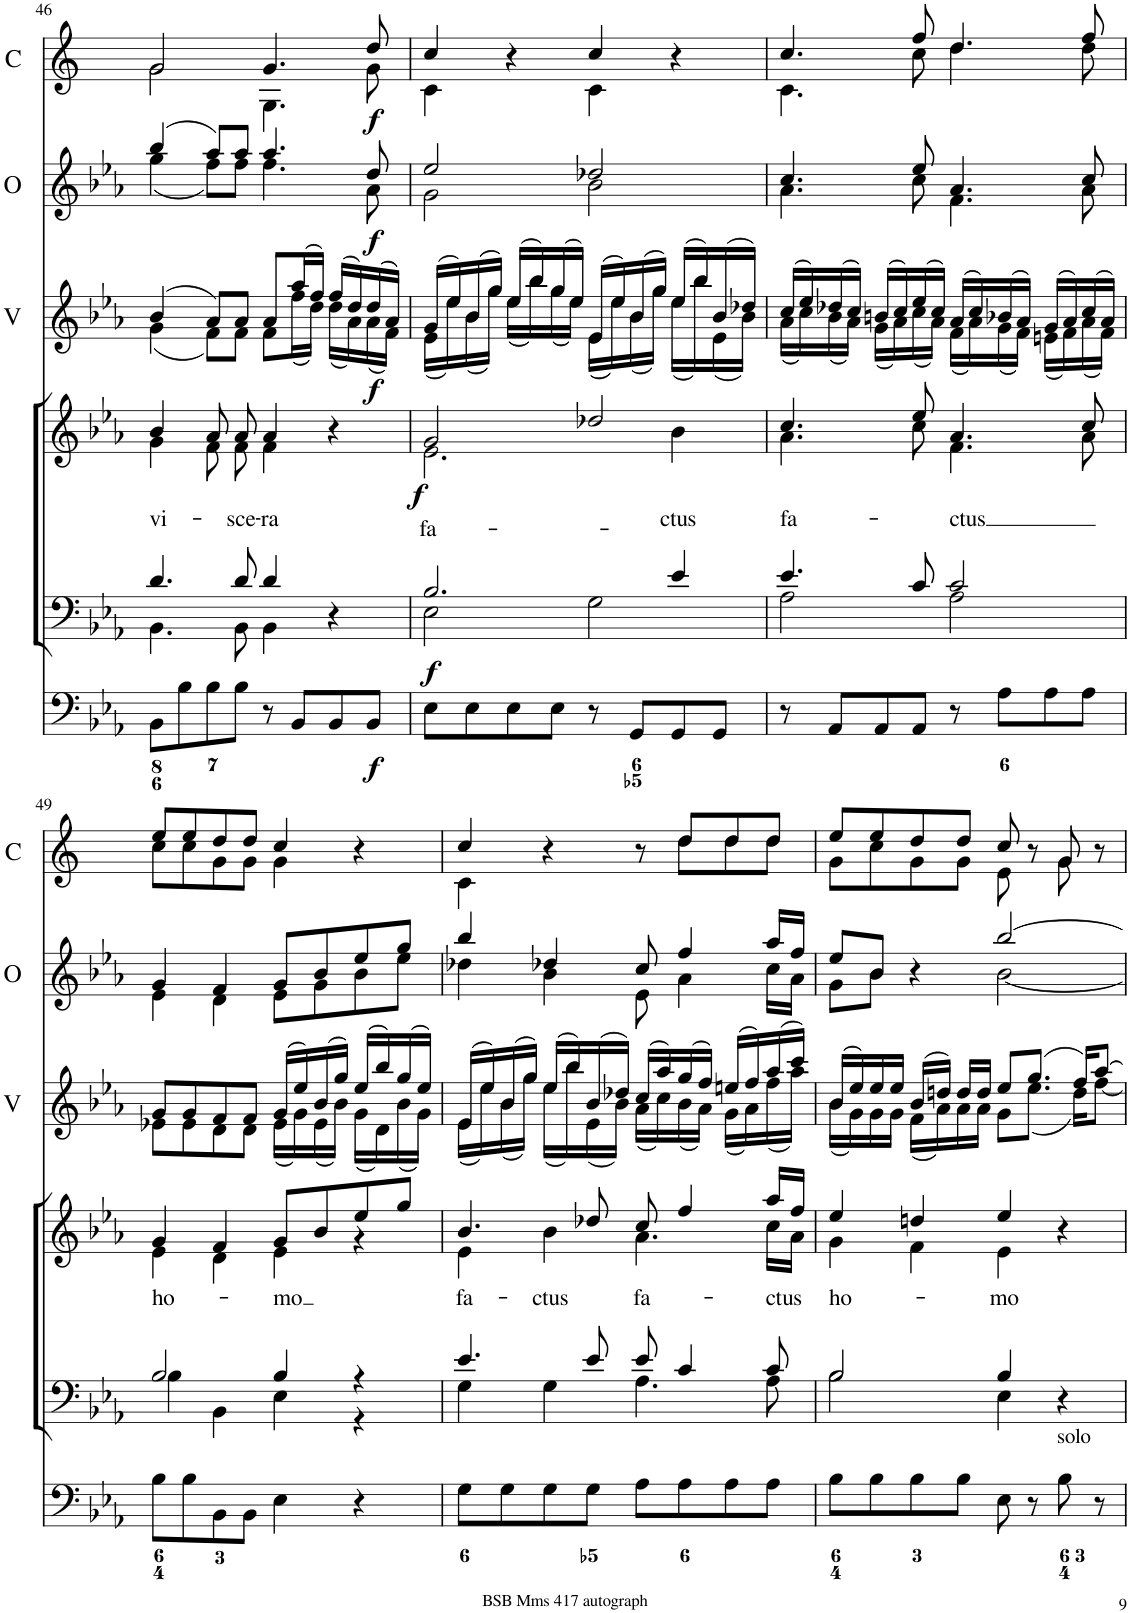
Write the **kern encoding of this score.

**kern	**dynam	**kern	**dynam	**kern	**text	**dynam	**kern	**dynam	**kern	**dynam	**kern	**dynam	**kern	**dynam	**kern	**dynam
*part8	*part8	*part7	*part7	*part6	*part6	*part6	*part5	*part5	*part4	*part4	*part3	*part3	*part2	*part2	*part1	*part1
*staff8	*staff8	*staff7	*staff7	*staff6	*staff6	*staff6	*staff5	*staff5	*staff4	*staff4	*staff3	*staff3	*staff2	*staff2	*staff1	*staff1
*I"Organ	*	*I"Voice	*	*I"Voice	*	*	*I"Violin	*	*I"Violin	*	*I"2 Violini	*	*I"2 Oboi	*	*I"2 Corni in Eb	*
*	*	*	*	*	*	*	*I'Vln.	*	*I'Vln.	*	*I'V	*	*I'O	*	*I'C	*
!!LO:PB:g=z
*clefF4	*	*clefF4	*	*clefG2	*	*	*clefG2	*	*clefG2	*	*clefG2	*	*clefG2	*	*clefG2	*
*	*	*	*	*	*	*	*	*	*	*	*	*	*	*	*Trd5c9	*
*k[b-e-a-]	*	*k[b-e-a-]	*	*k[b-e-a-]	*	*	*k[b-e-a-]	*	*k[b-e-a-]	*	*k[b-e-a-]	*	*k[b-e-a-]	*	*k[]	*
*M4/4	*	*M4/4	*	*M4/4	*	*	*M4/4	*	*M4/4	*	*M4/4	*	*M4/4	*	*M4/4	*
*met(c)	*	*met(c)	*	*met(c)	*	*	*met(c)	*	*met(c)	*	*met(c)	*	*met(c)	*	*met(c)	*
=46	=46	=46	=46	=46	=46	=46	=46	=46	=46	=46	=46	=46	=46	=46	=46	=46
*	*	*^	*	*^	*	*	*	*	*	*	*	*	*	*	*	*
!	!	!	!	!	!	!	!LO:LY:b	!	!	!	!	!	!	!	!	!	!	!
*	*	*	*	*	*	*	*	*	*	*	*	*	*^	*	*^	*	*^	*
8BB-\L	.	4.d/	4.BB-\	.	4b-/	4g\	vi-	.	(4g	.	(4b-	.	(4b-/	(4g\	.	(4bb-/	(4gg\	.	2g/	2g\	.
8B-\	.	.	.	.	.	.	.	.	.	.	.	.	.	.	.	.	.	.	.	.	.
8B-\	.	.	.	.	8a-/	8f\	.	.	8fL)	.	8a-L)	.	8a-/L)	8f\L)	.	8aa-/L)	8ff\L)	.	.	.	.
!	!	!	!	!	!	!	!LO:LY:b	!	!	!	!	!	!	!	!	!	!	!	!	!	!
8B-\J	.	8d/	8BB-\	.	8a-/	8f\	-sce-	.	8fJ	.	8a-J	.	8a-/J	8f\J	.	8aa-/J	8ff\J	.	.	.	.
!	!	!	!	!	!	!	!LO:LY:b	!	!	!	!	!	!	!	!	!	!	!	!	!	!
8r	.	4d/	4BB-\	.	4a-/	4f\	-ra	.	8f	.	8a-	.	8a-/L	8f\L	.	4.aa-/	4.ff\	.	4.g/	4.G\	.
8BB-/L	.	.	.	.	.	.	.	.	(16ff	.	(16aa-	.	(16aa-/L	(16ff\L	.	.	.	.	.	.	.
.	.	.	.	.	.	.	.	.	16dd)	.	16ff)	.	16ff/JJ)	16dd\JJ)	.	.	.	.	.	.	.
8BB-/	.	4r	4ryy	.	4r	4ryy	.	.	(16dd	.	(16ff	.	(16ff/LL	(16dd\LL	.	.	.	.	.	.	.
.	.	.	.	.	.	.	.	.	16a-)	.	16dd)	.	16dd/)	16a-\)	.	.	.	.	.	.	.
!	!LO:DY:b	!	!	!	!	!	!	!	!	!LO:DY:b	!	!LO:DY:b	!	!	!LO:DY:b	!	!	!LO:DY:b	!	!	!LO:DY:b
8BB-/J	f	.	.	.	.	.	.	.	(16a-	f	(16dd	f	(16dd/	(16a-\	f	8dd/	8a-\	f	8dd/	8g\	f
.	.	.	.	.	.	.	.	.	16f)	.	16a-)	.	16a-/JJ)	16f\JJ)	.	.	.	.	.	.	.
=47	=47	=47	=47	=47	=47	=47	=47	=47	=47	=47	=47	=47	=47	=47	=47	=47	=47	=47	=47	=47	=47
!	!	!	!	!LO:DY:b	!	!	!LO:LY:b	!LO:DY:b	!	!	!	!	!	!	!	!	!	!	!	!	!
8E-\L	.	2.B-/	2E-\	f	2g/	2.e-\	fa-	f	(16e-	.	(16g	.	(16g/LL	(16e-\LL	.	2ee-/	2g\	.	4cc/	4c\	.
.	.	.	.	.	.	.	.	.	16ee-)	.	16ee-)	.	16ee-/)	16ee-\)	.	.	.	.	.	.	.
8E-\	.	.	.	.	.	.	.	.	(16b-	.	(16b-	.	(16b-/	(16b-\	.	.	.	.	.	.	.
.	.	.	.	.	.	.	.	.	16gg)	.	16gg)	.	16gg/JJ)	16gg\JJ)	.	.	.	.	.	.	.
8E-\	.	.	.	.	.	.	.	.	(16ee-	.	(16ee-	.	(16ee-/LL	(16ee-\LL	.	.	.	.	4r	4ryy	.
.	.	.	.	.	.	.	.	.	16bb-)	.	16bb-)	.	16bb-/)	16bb-\)	.	.	.	.	.	.	.
8E-\J	.	.	.	.	.	.	.	.	(16gg	.	(16gg	.	(16gg/	(16gg\	.	.	.	.	.	.	.
.	.	.	.	.	.	.	.	.	16ee-)	.	16ee-)	.	16ee-/JJ)	16ee-\JJ)	.	.	.	.	.	.	.
8r	.	.	2G\	.	2dd-X/	.	.	.	(16e-	.	(16e-	.	(16e-/LL	(16e-\LL	.	2dd-X/	2b-\	.	4cc/	4c\	.
.	.	.	.	.	.	.	.	.	16ee-)	.	16ee-)	.	16ee-/)	16ee-\)	.	.	.	.	.	.	.
8GG/L	.	.	.	.	.	.	.	.	(16b-	.	(16b-	.	(16b-/	(16b-\	.	.	.	.	.	.	.
.	.	.	.	.	.	.	.	.	16gg)	.	16gg)	.	16gg/JJ)	16gg\JJ)	.	.	.	.	.	.	.
!	!	!	!	!	!	!	!LO:LY:b	!	!	!	!	!	!	!	!	!	!	!	!	!	!
8GG/	.	4e-/	.	.	.	4b-\	-ctus	.	(16ee-	.	(16ee-	.	(16ee-/LL	(16ee-\LL	.	.	.	.	4r	4ryy	.
.	.	.	.	.	.	.	.	.	16bb-)	.	16bb-)	.	16bb-/)	16bb-\)	.	.	.	.	.	.	.
8GG/J	.	.	.	.	.	.	.	.	(16e-	.	(16b-	.	(16b-/	(16e-\	.	.	.	.	.	.	.
.	.	.	.	.	.	.	.	.	16b-)	.	16dd-X)	.	16dd-X/JJ)	16b-\JJ)	.	.	.	.	.	.	.
=48	=48	=48	=48	=48	=48	=48	=48	=48	=48	=48	=48	=48	=48	=48	=48	=48	=48	=48	=48	=48	=48
!	!	!	!	!	!	!	!LO:LY:b	!	!	!	!	!	!	!	!	!	!	!	!	!	!
8r	.	4.e-/	2A-\	.	4.cc/	4.a-\	fa-	.	(16a-	.	(16cc	.	(16cc/LL	(16a-\LL	.	4.cc/	4.a-\	.	4.cc/	4.c\	.
.	.	.	.	.	.	.	.	.	16cc)	.	16ee-)	.	16ee-/)	16cc\)	.	.	.	.	.	.	.
8AA-/L	.	.	.	.	.	.	.	.	(16b-	.	(16dd-X	.	(16dd-X/	(16b-\	.	.	.	.	.	.	.
.	.	.	.	.	.	.	.	.	16a-)	.	16cc)	.	16cc/JJ)	16a-\JJ)	.	.	.	.	.	.	.
8AA-/	.	.	.	.	.	.	.	.	(16g	.	(16bn	.	(16bn/LL	(16g\LL	.	.	.	.	.	.	.
.	.	.	.	.	.	.	.	.	16a-)	.	16cc)	.	16cc/)	16a-\)	.	.	.	.	.	.	.
8AA-/J	.	8c/	.	.	8ee-/	8cc\	.	.	(16cc	.	(16ee-	.	(16ee-/	(16cc\	.	8ee-/	8cc\	.	8ff/	8cc\	.
.	.	.	.	.	.	.	.	.	16a-)	.	16cc)	.	16cc/JJ)	16a-\JJ)	.	.	.	.	.	.	.
!	!	!	!	!	!	!	!LO:LY:b	!	!	!	!	!	!	!	!	!	!	!	!	!	!
8r	.	2c/	2A-\	.	4.a-/	4.f\	-ctus	.	(16f	.	(16a-	.	(16a-/LL	(16f\LL	.	4.a-/	4.f\	.	4.dd/	4.dd\	.
.	.	.	.	.	.	.	.	.	16a-)	.	16cc)	.	16cc/)	16a-\)	.	.	.	.	.	.	.
8A-\L	.	.	.	.	.	.	.	.	(16g	.	(16b-X	.	(16b-X/	(16g\	.	.	.	.	.	.	.
.	.	.	.	.	.	.	.	.	16f)	.	16a-)	.	16a-/JJ)	16f\JJ)	.	.	.	.	.	.	.
8A-\	.	.	.	.	.	.	.	.	(16en	.	(16g	.	(16g/LL	(16en\LL	.	.	.	.	.	.	.
.	.	.	.	.	.	.	.	.	16f)	.	16a-)	.	16a-/)	16f\)	.	.	.	.	.	.	.
8A-\J	.	.	.	.	8cc/	8a-\	.	.	(16a-	.	(16cc	.	(16cc/	(16a-\	.	8cc/	8a-\	.	8ff/	8dd\	.
.	.	.	.	.	.	.	.	.	16f)	.	16a-)	.	16a-/JJ)	16f\JJ)	.	.	.	.	.	.	.
!!LO:LB:g=z	!!
=49	=49	=49	=49	=49	=49	=49	=49	=49	=49	=49	=49	=49	=49	=49	=49	=49	=49	=49	=49	=49	=49
!	!	!	!	!	!	!	!LO:LY:b	!	!	!	!	!	!	!	!	!	!	!	!	!	!
8B-\L	.	2B-/	4B-\	.	4g/	4e-\	ho-	.	8e-X	.	8g	.	8g/L	8e-X\L	.	4g/	4e-\	.	8ee/L	8cc\L	.
8B-\	.	.	.	.	.	.	.	.	8e-	.	8g	.	8g/	8e-\	.	.	.	.	8ee/	8cc\	.
8BB-\	.	.	4BB-\	.	4f/	4d\	.	.	8d	.	8f	.	8f/	8d\	.	4f/	4d\	.	8dd/	8g\	.
8BB-\J	.	.	.	.	.	.	.	.	8d	.	8f	.	8f/J	8d\J	.	.	.	.	8dd/J	8g\J	.
!	!	!	!	!	!	!	!LO:LY:b	!	!	!	!	!	!	!	!	!	!	!	!	!	!
4E-\	.	4B-/	4E-\	.	8g/L	4e-\	-mo	.	(16e-	.	(16g	.	(16g/LL	(16e-\LL	.	8g/L	8e-\L	.	4cc/	4g\	.
.	.	.	.	.	.	.	.	.	16g)	.	16ee-)	.	16ee-/)	16g\)	.	.	.	.	.	.	.
.	.	.	.	.	8b-/	.	.	.	(16e-	.	(16b-	.	(16b-/	(16e-\	.	8b-/	8g\	.	.	.	.
.	.	.	.	.	.	.	.	.	16b-)	.	16gg)	.	16gg/JJ)	16b-\JJ)	.	.	.	.	.	.	.
4r	.	4r	4r	.	8ee-/	4r	.	.	(16g	.	(16ee-	.	(16ee-/LL	(16g\LL	.	8ee-/	8b-\	.	4r	4ryy	.
.	.	.	.	.	.	.	.	.	16d)	.	16bb-)	.	16bb-/)	16d\)	.	.	.	.	.	.	.
.	.	.	.	.	8gg/J	.	.	.	(16b-	.	(16gg	.	(16gg/	(16b-\	.	8gg/J	8ee-\J	.	.	.	.
.	.	.	.	.	.	.	.	.	16g)	.	16ee-)	.	16ee-/JJ)	16g\JJ)	.	.	.	.	.	.	.
=50	=50	=50	=50	=50	=50	=50	=50	=50	=50	=50	=50	=50	=50	=50	=50	=50	=50	=50	=50	=50	=50
!	!	!	!	!	!	!	!LO:LY:b	!	!	!	!	!	!	!	!	!	!	!	!	!	!
8G\L	.	4.e-/	4G\	.	4.b-/	4e-\	fa-	.	(16e-	.	(16e-	.	(16e-/LL	(16e-\LL	.	4bb-/	4dd-X\	.	4cc/	4c\	.
.	.	.	.	.	.	.	.	.	16ee-)	.	16ee-)	.	16ee-/)	16ee-\)	.	.	.	.	.	.	.
8G\	.	.	.	.	.	.	.	.	(16b-	.	(16b-	.	(16b-/	(16b-\	.	.	.	.	.	.	.
.	.	.	.	.	.	.	.	.	16gg)	.	16gg)	.	16gg/JJ)	16gg\JJ)	.	.	.	.	.	.	.
!	!	!	!	!	!	!	!LO:LY:b	!	!	!	!	!	!	!	!	!	!	!	!	!	!
8G\	.	.	4G\	.	.	4b-\	-ctus	.	(16ee-	.	(16ee-	.	(16ee-/LL	(16ee-\LL	.	4dd-X/	4b-\	.	4r	4.ryy	.
.	.	.	.	.	.	.	.	.	16bb-)	.	16bb-)	.	16bb-/)	16bb-\)	.	.	.	.	.	.	.
8G\J	.	8e-/	.	.	8dd-X/	.	.	.	(16e-	.	(16b-	.	(16b-/	(16e-\	.	.	.	.	.	.	.
.	.	.	.	.	.	.	.	.	16b-)	.	16dd-X)	.	16dd-X/JJ)	16b-\JJ)	.	.	.	.	.	.	.
!	!	!	!	!	!	!	!LO:LY:b	!	!	!	!	!	!	!	!	!	!	!	!	!	!
8A-\L	.	8e-/	4.A-\	.	8cc/	4.a-\	fa-	.	(16a-	.	(16cc	.	(16cc/LL	(16a-\LL	.	8cc/	8e-\	.	8r	.	.
.	.	.	.	.	.	.	.	.	16cc)	.	16aa-)	.	16aa-/)	16cc\)	.	.	.	.	.	.	.
8A-\	.	4c/	.	.	4ff/	.	.	.	(16b-	.	(16gg	.	(16gg/	(16b-\	.	4ff/	4a-\	.	8dd/L	8dd\L	.
.	.	.	.	.	.	.	.	.	16a-)	.	16ff)	.	16ff/JJ)	16a-\JJ)	.	.	.	.	.	.	.
8A-\	.	.	.	.	.	.	.	.	(16g	.	(16een	.	(16een/LL	(16g\LL	.	.	.	.	8dd/	8dd\	.
.	.	.	.	.	.	.	.	.	16a-)	.	16ff)	.	16ff/)	16a-\)	.	.	.	.	.	.	.
!	!	!	!	!	!	!	!LO:LY:b	!	!	!	!	!	!	!	!	!	!	!	!	!	!
8A-\J	.	8c/	8A-\	.	16aa-/LL	16cc\LL	-ctus	.	(16ff	.	(16aa-	.	(16aa-/	(16ff\	.	16aa-/LL	16cc\LL	.	8dd/J	8dd\J	.
.	.	.	.	.	16ff/JJ	16a-\JJ	.	.	16aa-)	.	16ccc)	.	16ccc/JJ)	16aa-\JJ)	.	16ff/JJ	16a-\JJ	.	.	.	.
=51	=51	=51	=51	=51	=51	=51	=51	=51	=51	=51	=51	=51	=51	=51	=51	=51	=51	=51	=51	=51	=51
!	!	!	!	!	!	!	!LO:LY:b	!	!	!	!	!	!	!	!	!	!	!	!	!	!
8B-\L	.	2B-/	2B-\	.	4ee-/	4g\	ho-	.	(16b-	.	(16b-	.	(16b-/LL	(16b-\LL	.	8ee-/L	8g\L	.	8ee/L	8g\L	.
.	.	.	.	.	.	.	.	.	16g)	.	16ee-)	.	16ee-/)	16g\)	.	.	.	.	.	.	.
8B-\	.	.	.	.	.	.	.	.	16g	.	16ee-	.	16ee-/	16g\	.	8b-/J	8b-\J	.	8ee/	8cc\	.
.	.	.	.	.	.	.	.	.	16g	.	16ee-	.	16ee-/JJ	16g\JJ	.	.	.	.	.	.	.
8B-\	.	.	.	.	4ddn/	4f\	.	.	(16f	.	(16b-	.	(16b-/LL	(16f\LL	.	4r	4ryy	.	8dd/	8g\	.
.	.	.	.	.	.	.	.	.	16a-)	.	16ddn)	.	16ddn/JJ)	16a-\)	.	.	.	.	.	.	.
8B-\J	.	.	.	.	.	.	.	.	16a-	.	16dd	.	16dd/LL	16a-\	.	.	.	.	8dd/J	8g\J	.
.	.	.	.	.	.	.	.	.	16a-	.	16dd	.	16dd/JJ	16a-\JJ	.	.	.	.	.	.	.
!	!	!	!	!	!	!	!LO:LY:b	!	!	!	!	!	!	!	!	!	!	!	!	!	!
8E-\	.	4B-/	4E-\	.	4ee-/	4e-\	-mo	.	8g	.	8ee-	.	8ee-/L	8g\L	.	[2bb-/	[2b-\	.	8cc/	8e\	.
8r	.	.	.	.	.	.	.	.	(8.ee-	.	(8.gg	.	(8.gg/J	(8.ee-\J	.	.	.	.	8r	8ryy	.
!LO:TX:a:t=solo	!	!	!	!	!	!	!	!	!	!	!	!	!	!	!	!	!	!	!	!	!
8B-\	.	4r	4ryy	.	4r	4ryy	.	.	.	.	.	.	.	.	.	.	.	.	8g/	8g\	.
.	.	.	.	.	.	.	.	.	16dd)	.	16ff)	.	16ff/KL)	16dd\KL)	.	.	.	.	.	.	.
8r	.	.	.	.	.	.	.	.	[8ff	.	[8aa-	.	[8aa-/J	[8ff\J	.	.	.	.	8r	8ryy	.
*	*	*v	*v	*	*	*	*	*	*	*	*	*	*v	*v	*	*v	*v	*	*v	*v	*
*	*	*	*	*v	*v	*	*	*	*	*	*	*	*	*	*	*	*
=	=	=	=	=	=	=	=	=	=	=	=	=	=	=	=	=
*-	*-	*-	*-	*-	*-	*-	*-	*-	*-	*-	*-	*-	*-	*-	*-	*-
